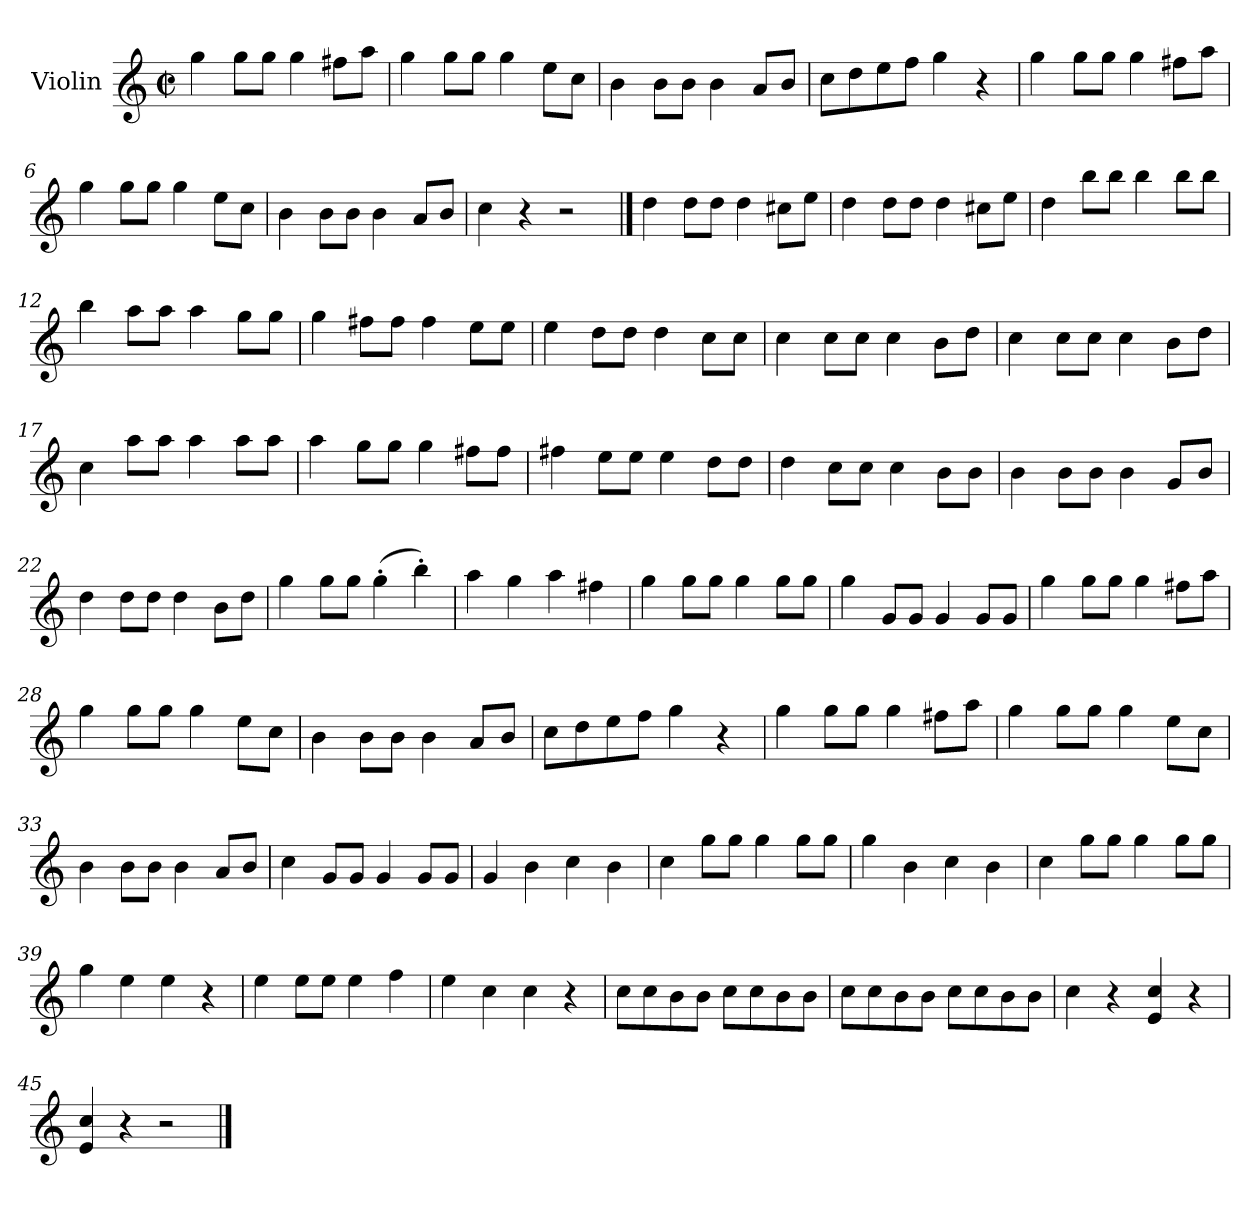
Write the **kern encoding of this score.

**kern
*part1
*staff1
*I"Violin
*I'Vln.
*clefG2
*k[]
*M2/2
*met(c|)
=1
4gg\
8gg\L
8gg\J
4gg\
8ff#X\L
8aa\J
=2
4gg\
8gg\L
8gg\J
4gg\
8ee\L
8cc\J
=3
4b\
8b\L
8b\J
4b\
8a/L
8b/J
=4
8cc\L
8dd\
8ee\
8ff\J
4gg\
4r
!!LO:LB:g=z
=5
4gg\
8gg\L
8gg\J
4gg\
8ff#X\L
8aa\J
=6
4gg\
8gg\L
8gg\J
4gg\
8ee\L
8cc\J
=7
4b\
8b\L
8b\J
4b\
8a/L
8b/J
=8
4cc\
4r
2r
==9
4dd\
8dd\L
8dd\J
4dd\
8cc#X\L
8ee\J
!!LO:LB:g=z
=10
4dd\
8dd\L
8dd\J
4dd\
8cc#X\L
8ee\J
=11
4dd\
8bb\L
8bb\J
4bb\
8bb\L
8bb\J
=12
4bb\
8aa\L
8aa\J
4aa\
8gg\L
8gg\J
=13
4gg\
8ff#X\L
8ff#\J
4ff#\
8ee\L
8ee\J
=14
4ee\
8dd\L
8dd\J
4dd\
8cc\L
8cc\J
!!LO:LB:g=z
=15
4cc\
8cc\L
8cc\J
4cc\
8b\L
8dd\J
=16
4cc\
8cc\L
8cc\J
4cc\
8b\L
8dd\J
=17
4cc\
8aa\L
8aa\J
4aa\
8aa\L
8aa\J
=18
4aa\
8gg\L
8gg\J
4gg\
8ff#X\L
8ff#\J
=19
4ff#X\
8ee\L
8ee\J
4ee\
8dd\L
8dd\J
!!LO:LB:g=z
=20
4dd\
8cc\L
8cc\J
4cc\
8b\L
8b\J
=21
4b\
8b\L
8b\J
4b\
8g/L
8b/J
=22
4dd\
8dd\L
8dd\J
4dd\
8b\L
8dd\J
=23
4gg\
8gg\L
8gg\J
(4gg'\
4bb'\)
=24
4aa\
4gg\
4aa\
4ff#X\
!!LO:LB:g=z
=25
4gg\
8gg\L
8gg\J
4gg\
8gg\L
8gg\J
=26
4gg\
8g/L
8g/J
4g/
8g/L
8g/J
=27
4gg\
8gg\L
8gg\J
4gg\
8ff#X\L
8aa\J
=28
4gg\
8gg\L
8gg\J
4gg\
8ee\L
8cc\J
=29
4b\
8b\L
8b\J
4b\
8a/L
8b/J
!!LO:LB:g=z
=30
8cc\L
8dd\
8ee\
8ff\J
4gg\
4r
=31
4gg\
8gg\L
8gg\J
4gg\
8ff#X\L
8aa\J
=32
4gg\
8gg\L
8gg\J
4gg\
8ee\L
8cc\J
=33
4b\
8b\L
8b\J
4b\
8a/L
8b/J
=34
4cc\
8g/L
8g/J
4g/
8g/L
8g/J
!!LO:LB:g=z
=35
4g/
4b\
4cc\
4b\
=36
4cc\
8gg\L
8gg\J
4gg\
8gg\L
8gg\J
=37
4gg\
4b\
4cc\
4b\
=38
4cc\
8gg\L
8gg\J
4gg\
8gg\L
8gg\J
=39
4gg\
4ee\
4ee\
4r
=40
4ee\
8ee\L
8ee\J
4ee\
4ff\
!!LO:LB:g=z
=41
4ee\
4cc\
4cc\
4r
=42
8cc\L
8cc\
8b\
8b\J
8cc\L
8cc\
8b\
8b\J
=43
8cc\L
8cc\
8b\
8b\J
8cc\L
8cc\
8b\
8b\J
=44
4cc\
4r
4e/ 4cc/
4r
=45
4e/ 4cc/
4r
2r
==
*-
